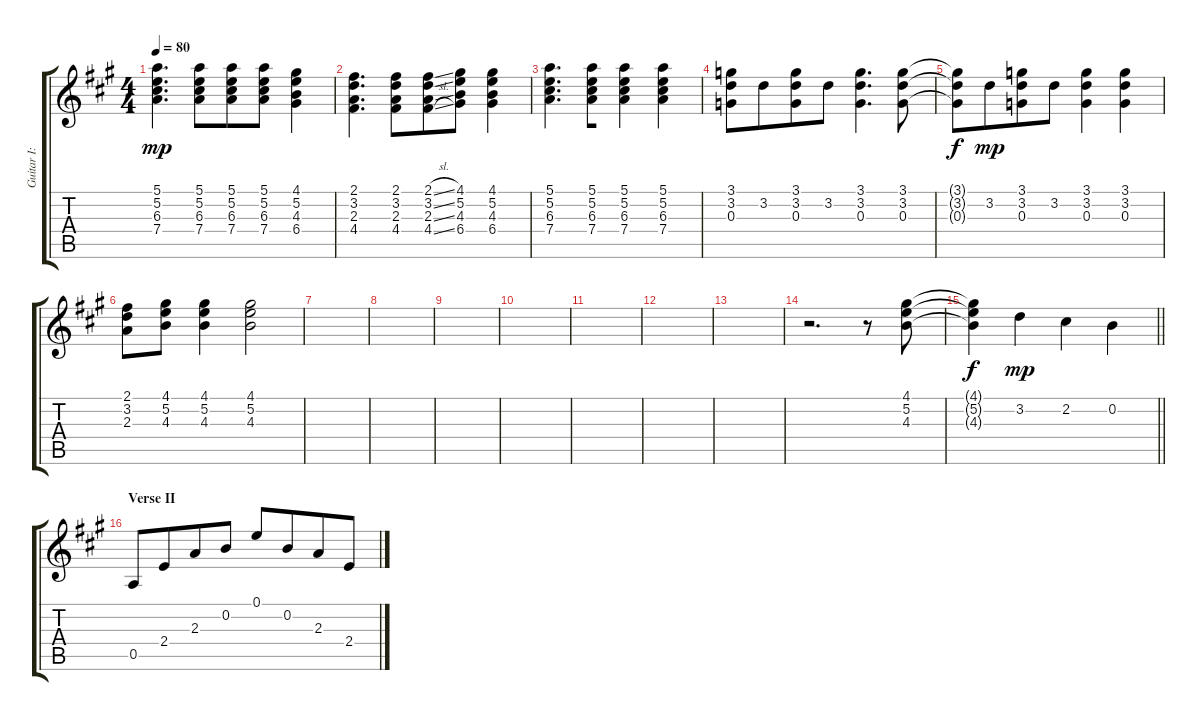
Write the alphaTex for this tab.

\track ("Guitar I: Todd Rundgren" "Guitar I: ") {instrument distortionguitar}
\staff {score tabs}
\tuning (E4 B3 G3 D3 A2 E2) {hide}
\ts (4 4)
\tempo 80
\clef g2
\ks a
(5.1 5.2 6.3 7.4).4{d dy mp} (5.1 5.2 6.3 7.4).8{beam merge} (5.1 5.2 6.3 7.4).8 (5.1 5.2 6.3 7.4).8 (4.1 5.2 4.3 6.4).4 |
(2.1 3.2 2.3 4.4).4{d} (2.1 3.2 2.3 4.4).8{beam merge} (2.1{sl} 3.2{sl} 2.3{sl} 4.4{sl}).8 (4.1 5.2 4.3 6.4).8 (4.1 5.2 4.3 6.4).4 |
(5.1 5.2 6.3 7.4).4{d} (5.1 5.2 6.3 7.4).8{beam merge} (5.1 5.2 6.3 7.4).4 (5.1 5.2 6.3 7.4).4 |
(3.1 3.2 0.3).8 3.2.8{beam merge} (3.1 3.2 0.3).8 3.2.8 (3.1 3.2 0.3).4{d} (3.1 3.2 0.3).8 |
(3.1{t} 3.2{t} 0.3{t}).8{dy f} 3.2.8{dy mp beam merge} (3.1 3.2 0.3).8 3.2.8 (3.1 3.2 0.3).4 (3.1 3.2 0.3).4 |
(2.1 3.2 2.3).8 (4.1 5.2 4.3).8 (4.1 5.2 4.3).4 (4.1 5.2 4.3).2 |
|
|
|
|
|
|
|
r.2{d} r.8 (4.1 5.2 4.3).8 |
\barLineRight lightlight
(4.1{t} 5.2{t} 4.3{t}).4{dy f} 3.2.4{dy mp} 2.2.4 0.2.4 |
\section ("" "Verse II")
0.5.8 2.4.8{beam merge} 2.3.8 0.2.8{beam split} 0.1.8 0.2.8{beam merge} 2.3.8 2.4.8
